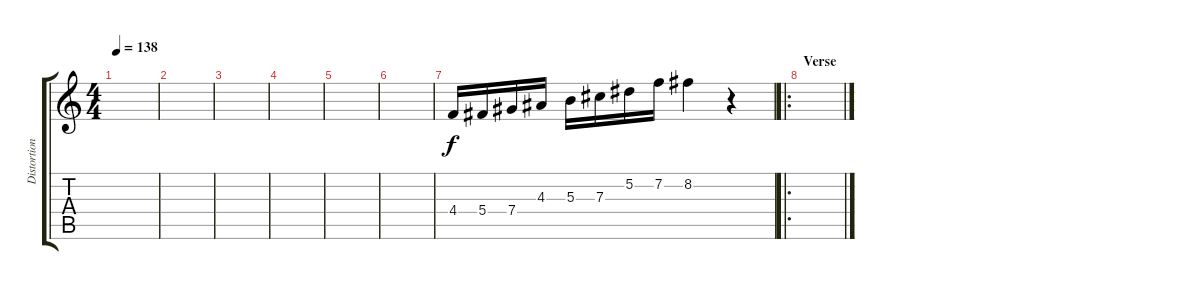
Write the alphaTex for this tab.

\track ("Distortion guitar 1" "Distortion") {instrument distortionguitar}
\staff {score tabs}
\tuning (Eb4 Bb3 Gb3 Db3 Ab2 Eb2) {hide}
\ts (4 4)
\tempo 138
\clef g2
\ks c
|
|
|
|
|
|
4.4.16 5.4.16 7.4.16 4.3.16 5.3.16 7.3.16 5.2.16 7.2.16 8.2.4 r.4 |
\ro
\section ("" "Verse")
